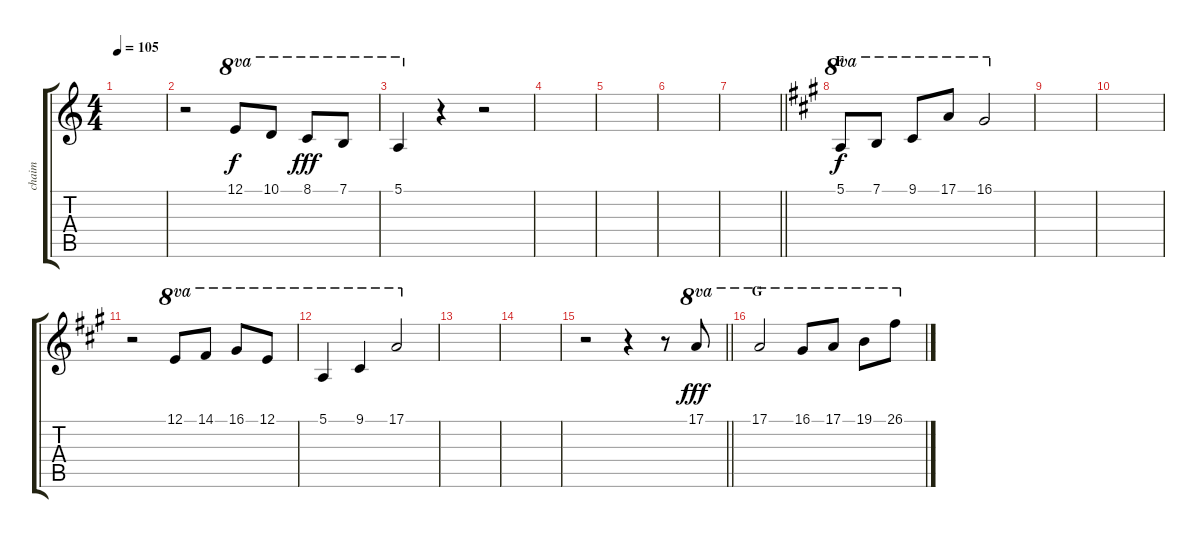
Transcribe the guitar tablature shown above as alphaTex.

\track ("chaim" "chaim") {instrument tubularbells}
\staff {score tabs}
\tuning (E4 B3 G3 D3 A2 E2) {hide}
\ts (4 4)
\tempo 105
\clef g2
\ks c
|
r.2 12.1.8{ot 8va} 10.1.8{ot 8va dy f} 8.1.8{ot 8va dy fff} 7.1.8{ot 8va} |
5.1.4{ot 8va} r.4 r.2 |
|
|
|
\barLineRight lightlight
|
\section ("" "F")
\ks a
5.1.8{ot 8va dy f} 7.1.8{ot 8va} 9.1.8{ot 8va} 17.1.8{ot 8va} 16.1.2{ot 8va} |
|
|
r.2 12.1.8{ot 8va} 14.1.8{ot 8va} 16.1.8{ot 8va} 12.1.8{ot 8va} |
5.1.4{ot 8va} 9.1.4{ot 8va} 17.1.2{ot 8va} |
|
|
\barLineRight lightlight
r.2 r.4 r.8 17.1.8{ot 8va dy fff} |
\section ("" "G")
17.1.2{ot 8va} 16.1.8{ot 8va} 17.1.8{ot 8va} 19.1.8{ot 8va} 26.1.8{ot 8va}
